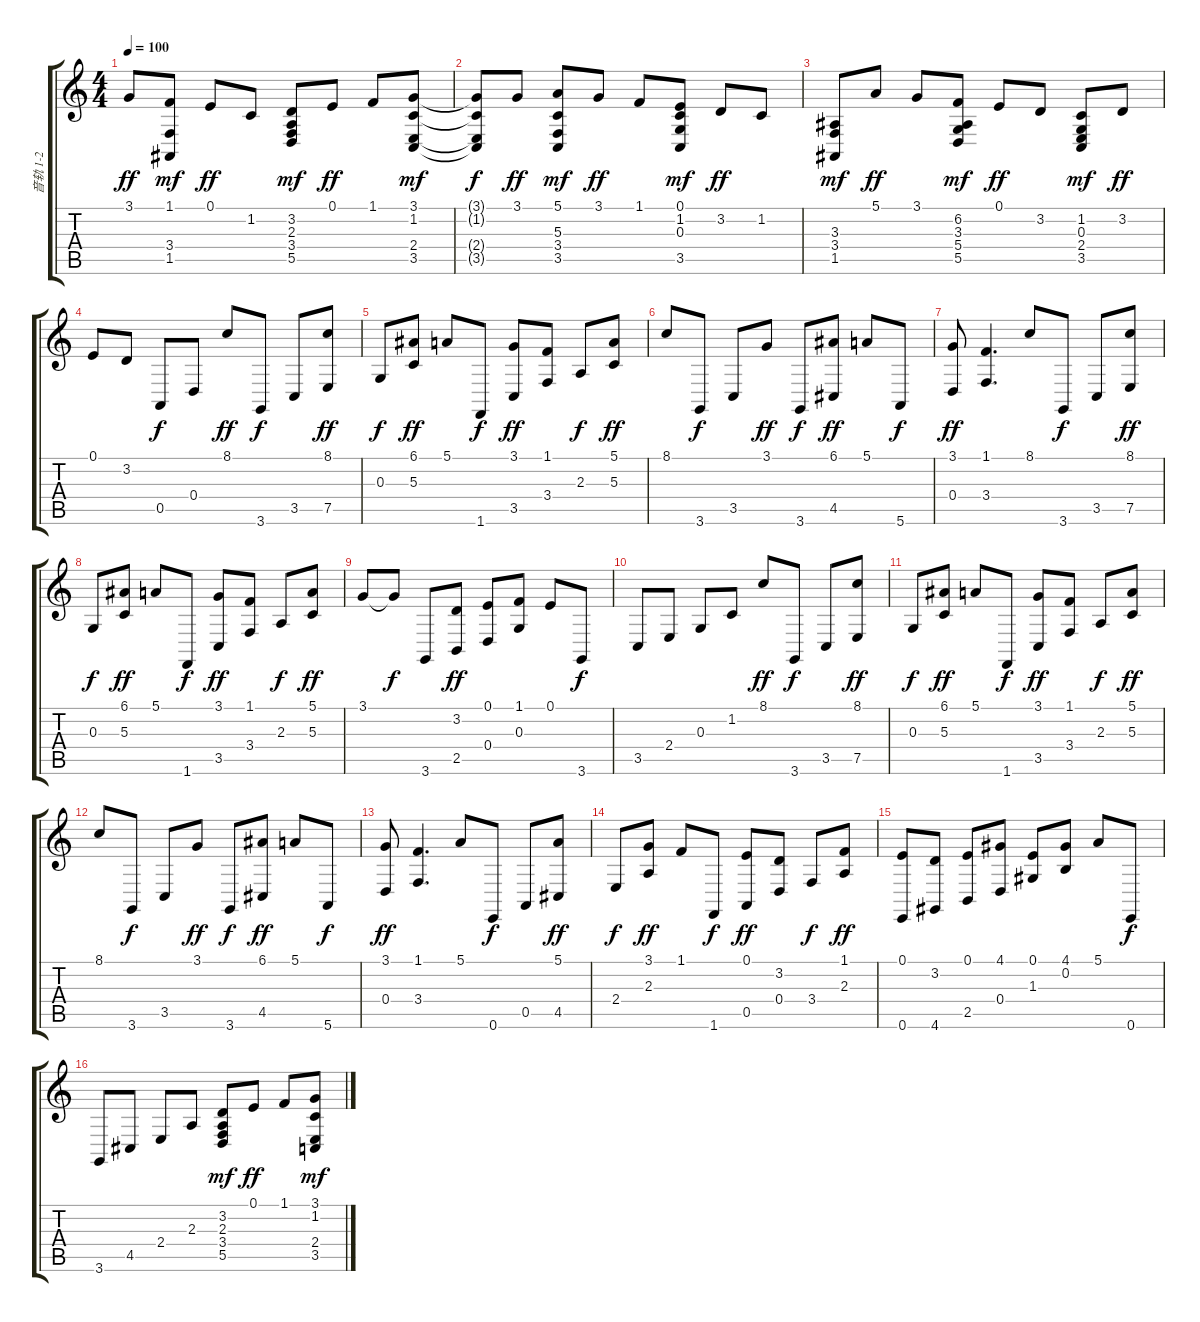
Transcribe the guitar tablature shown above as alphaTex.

\track ("音轨 1-2" "音轨 1-2") {instrument acousticgrandpiano}
\staff {score tabs}
\tuning (E4 B3 G3 D3 A2 E2) {hide}
\ts (4 4)
\tempo 100
\clef g2
\ks c
3.1.8{dy ff} (1.1 3.4 1.5).8{dy mf} 0.1.8{dy ff} 1.2.8 (3.2 2.3 3.4 5.5).8{dy mf} 0.1.8{dy ff} 1.1.8 (3.1 1.2 2.4 3.5).8{dy mf} |
(3.1{t} 1.2{t} 2.4{t} 3.5{t}).8{dy f} 3.1.8{dy ff} (5.1 5.3 3.4 3.5).8{dy mf} 3.1.8{dy ff} 1.1.8 (0.1 1.2 0.3 3.5).8{dy mf} 3.2.8{dy ff} 1.2.8 |
(3.3 3.4 1.5).8{dy mf} 5.1.8{dy ff} 3.1.8 (6.2 3.3 5.4 5.5).8{dy mf} 0.1.8{dy ff} 3.2.8 (1.2 0.3 2.4 3.5).8{dy mf} 3.2.8{dy ff} |
0.1.8 3.2.8 0.5.8{dy f} 0.4.8 8.1.8{dy ff} 3.6.8{dy f} 3.5.8{balance 8} (8.1 7.5).8{dy ff} |
0.3.8{dy f} (6.1 5.3).8{dy ff} 5.1.8 1.6.8{dy f} (3.1 3.5).8{dy ff} (1.1 3.4).8 2.3.8{dy f} (5.1 5.3).8{dy ff} |
8.1.8 3.6.8{dy f} 3.5.8 3.1.8{dy ff} 3.6.8{dy f} (6.1 4.5).8{dy ff} 5.1.8 5.6.8{dy f} |
(3.1 0.4).8{dy ff} (1.1 3.4).4{d} 8.1.8 3.6.8{dy f} 3.5.8 (8.1 7.5).8{dy ff} |
0.3.8{dy f} (6.1 5.3).8{dy ff} 5.1.8 1.6.8{dy f} (3.1 3.5).8{dy ff} (1.1 3.4).8 2.3.8{dy f} (5.1 5.3).8{dy ff} |
3.1.8 3.1{t}.8{dy f} 3.6.8 (3.2 2.5).8{dy ff} (0.1 0.4).8 (1.1 0.3).8 0.1.8 3.6.8{dy f} |
3.5.8 2.4.8 0.3.8 1.2.8 8.1.8{dy ff} 3.6.8{dy f} 3.5.8 (8.1 7.5).8{dy ff} |
0.3.8{dy f} (6.1 5.3).8{dy ff} 5.1.8 1.6.8{dy f} (3.1 3.5).8{dy ff} (1.1 3.4).8 2.3.8{dy f} (5.1 5.3).8{dy ff} |
8.1.8 3.6.8{dy f} 3.5.8 3.1.8{dy ff} 3.6.8{dy f} (6.1 4.5).8{dy ff} 5.1.8 5.6.8{dy f} |
(3.1 0.4).8{dy ff} (1.1 3.4).4{d} 5.1.8 0.6.8{dy f} 0.5.8 (5.1 4.5).8{dy ff} |
2.4.8{dy f} (3.1 2.3).8{dy ff} 1.1.8 1.6.8{dy f} (0.1 0.5).8{dy ff} (3.2 0.4).8 3.4.8{dy f} (1.1 2.3).8{dy ff} |
(0.1 0.6).8 (3.2 4.6).8 (0.1 2.5).8 (4.1 0.4).8 (0.1 1.3).8 (4.1 0.2).8 5.1.8 0.6.8{dy f} |
3.6.8 4.5.8 2.4.8 2.3.8 (3.2 2.3 3.4 5.5).8{dy mf} 0.1.8{dy ff} 1.1.8 (3.1 1.2 2.4 3.5).8{dy mf}
